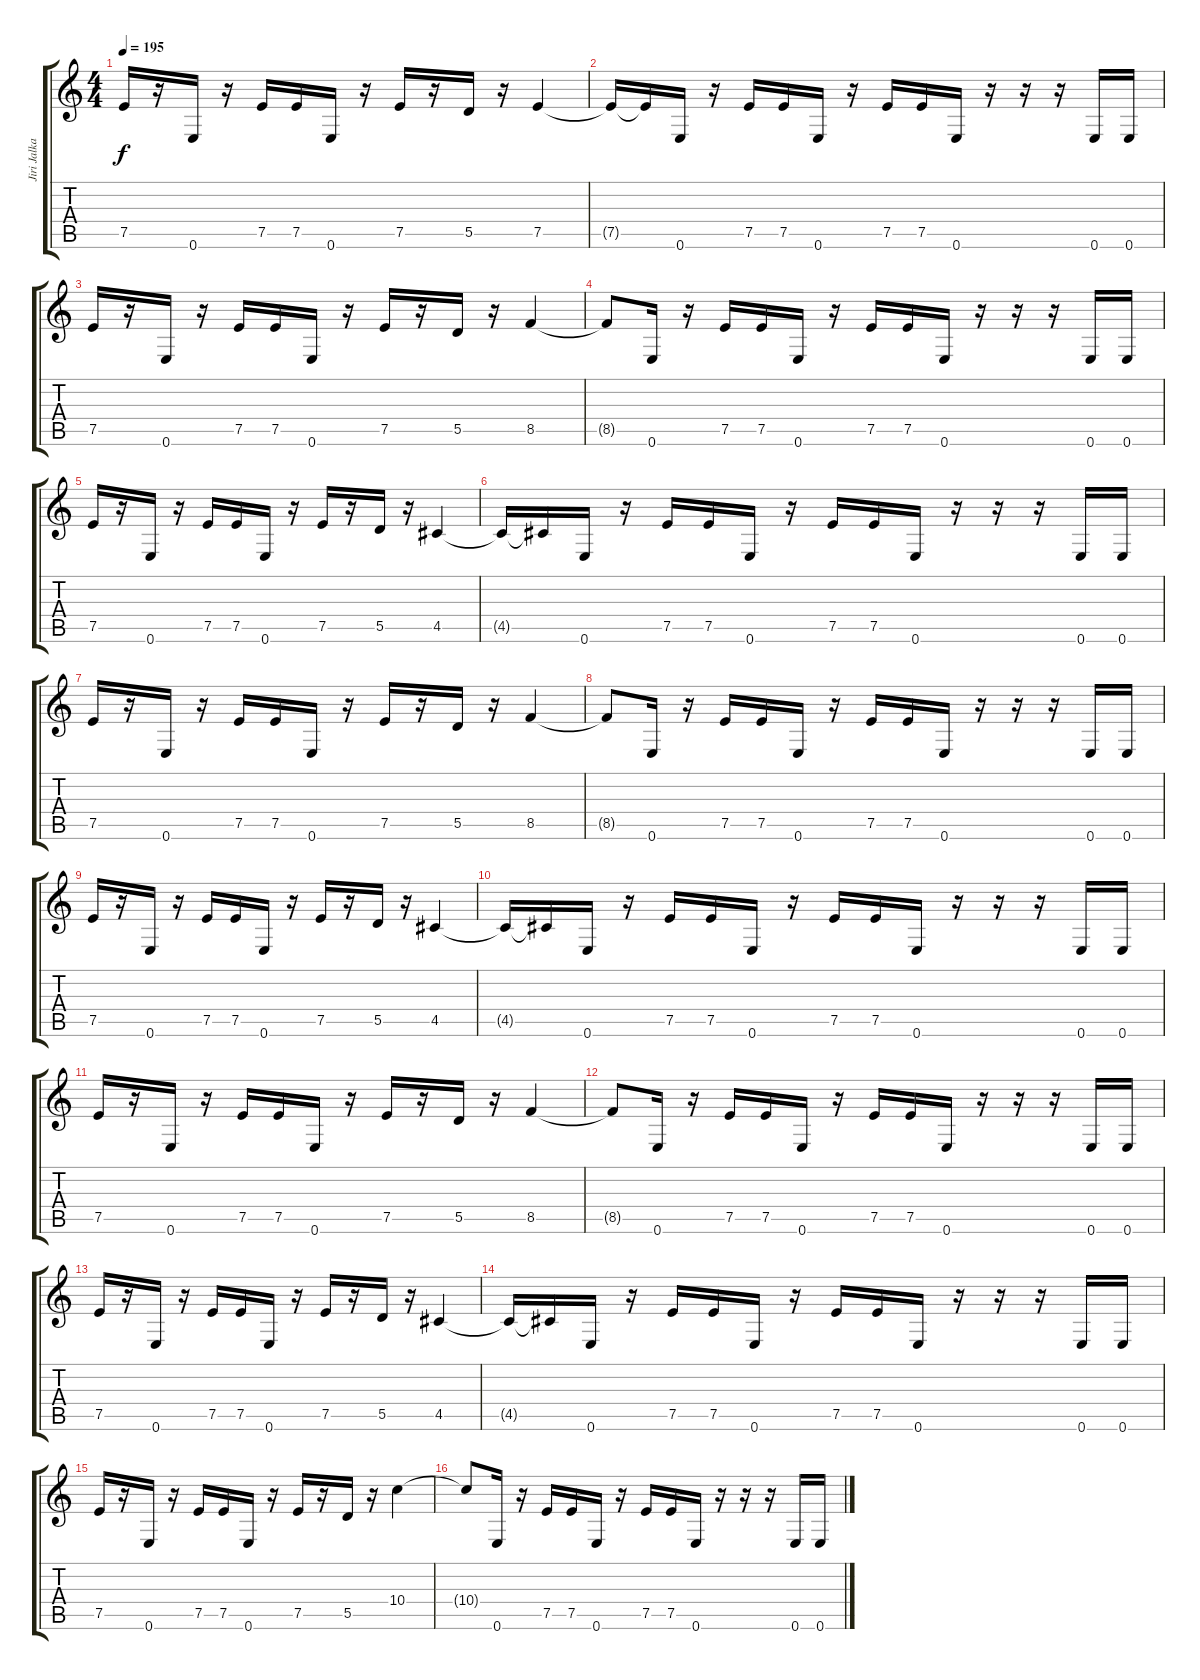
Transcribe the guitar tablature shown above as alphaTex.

\track ("Jiri Jalkanen" "Jiri Jalka") {instrument distortionguitar}
\staff {score tabs}
\tuning (E4 B3 G3 D3 A2 E2) {hide}
\ts (4 4)
\tempo 195
\clef g2
\ks c
7.5.16{dy f} r.16 0.6.16 r.16 7.5.16 7.5.16 0.6.16 r.16 7.5.16 r.16 5.5.16 r.16 7.5.4 |
7.5{t}.16 7.5{t}.16 0.6.16 r.16 7.5.16 7.5.16 0.6.16 r.16 7.5.16 7.5.16 0.6.16 r.16 r.16 r.16 0.6.16 0.6.16 |
7.5.16 r.16 0.6.16 r.16 7.5.16 7.5.16 0.6.16 r.16 7.5.16 r.16 5.5.16 r.16 8.5.4 |
8.5{t}.8 0.6.16 r.16 7.5.16 7.5.16 0.6.16 r.16 7.5.16 7.5.16 0.6.16 r.16 r.16 r.16 0.6.16 0.6.16 |
7.5.16 r.16 0.6.16 r.16 7.5.16 7.5.16 0.6.16 r.16 7.5.16 r.16 5.5.16 r.16 4.5.4 |
4.5{t}.16 4.5{t}.16 0.6.16 r.16 7.5.16 7.5.16 0.6.16 r.16 7.5.16 7.5.16 0.6.16 r.16 r.16 r.16 0.6.16 0.6.16 |
7.5.16 r.16 0.6.16 r.16 7.5.16 7.5.16 0.6.16 r.16 7.5.16 r.16 5.5.16 r.16 8.5.4 |
8.5{t}.8 0.6.16 r.16 7.5.16 7.5.16 0.6.16 r.16 7.5.16 7.5.16 0.6.16 r.16 r.16 r.16 0.6.16 0.6.16 |
7.5.16 r.16 0.6.16 r.16 7.5.16 7.5.16 0.6.16 r.16 7.5.16 r.16 5.5.16 r.16 4.5.4 |
4.5{t}.16 4.5{t}.16 0.6.16 r.16 7.5.16 7.5.16 0.6.16 r.16 7.5.16 7.5.16 0.6.16 r.16 r.16 r.16 0.6.16 0.6.16 |
7.5.16 r.16 0.6.16 r.16 7.5.16 7.5.16 0.6.16 r.16 7.5.16 r.16 5.5.16 r.16 8.5.4 |
8.5{t}.8 0.6.16 r.16 7.5.16 7.5.16 0.6.16 r.16 7.5.16 7.5.16 0.6.16 r.16 r.16 r.16 0.6.16 0.6.16 |
7.5.16 r.16 0.6.16 r.16 7.5.16 7.5.16 0.6.16 r.16 7.5.16 r.16 5.5.16 r.16 4.5.4 |
4.5{t}.16 4.5{t}.16 0.6.16 r.16 7.5.16 7.5.16 0.6.16 r.16 7.5.16 7.5.16 0.6.16 r.16 r.16 r.16 0.6.16 0.6.16 |
7.5.16 r.16 0.6.16 r.16 7.5.16 7.5.16 0.6.16 r.16 7.5.16 r.16 5.5.16 r.16 10.4.4 |
10.4{t}.8 0.6.16 r.16 7.5.16 7.5.16 0.6.16 r.16 7.5.16 7.5.16 0.6.16 r.16 r.16 r.16 0.6.16 0.6.16
